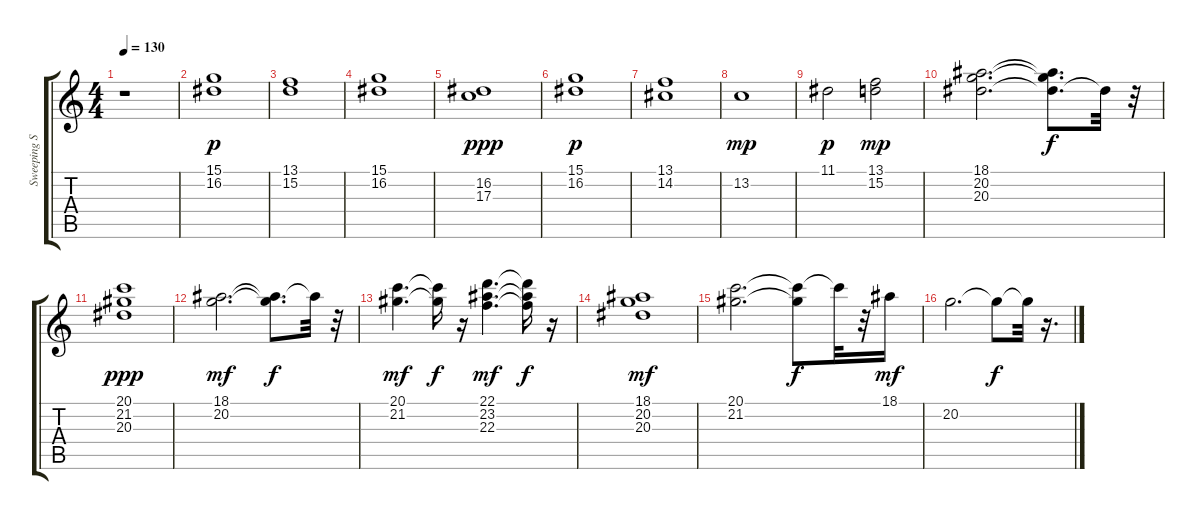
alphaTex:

\track ("Sweeping Synth" "Sweeping S") {instrument synthstrings2}
\staff {score tabs}
\tuning (E4 B3 G3 D3 A2 E2) {hide}
\ts (4 4)
\tempo 130
\clef g2
\ks c
r.1{dy f} |
(15.1 16.2).1{dy p} |
(13.1 15.2).1 |
(15.1 16.2).1 |
(16.2 17.3).1{dy ppp} |
(15.1 16.2).1{dy p} |
(13.1 14.2).1 |
13.2.1{dy mp} |
11.1.2{dy p} (13.1 15.2).2{dy mp} |
(18.1 20.2 20.3).2{d} (18.1{t} 20.2{t} 20.3{t}).8{d dy f} 20.3{t}.32 r.32 |
(20.1 21.2 20.3).1{dy ppp} |
(18.1 20.2).2{d dy mf} (18.1{t} 20.2{t}).8{d dy f} 18.1{t}.32 r.32 |
(20.1 21.2).4{d dy mf} (20.1{t} 21.2{t}).16{dy f} r.16 (22.1 23.2 22.3).4{d dy mf} (22.1{t} 23.2{t} 22.3{t}).16{dy f} r.16 |
(18.1 20.2 20.3).1{dy mf} |
(20.1 21.2).2{d} (20.1{t} 21.2{t}).8{dy f} 20.1{t}.32 r.32 18.1.16{dy mf} |
20.2.2{d} 20.2{t}.8{dy f} 20.2{t}.32 r.16{d}
